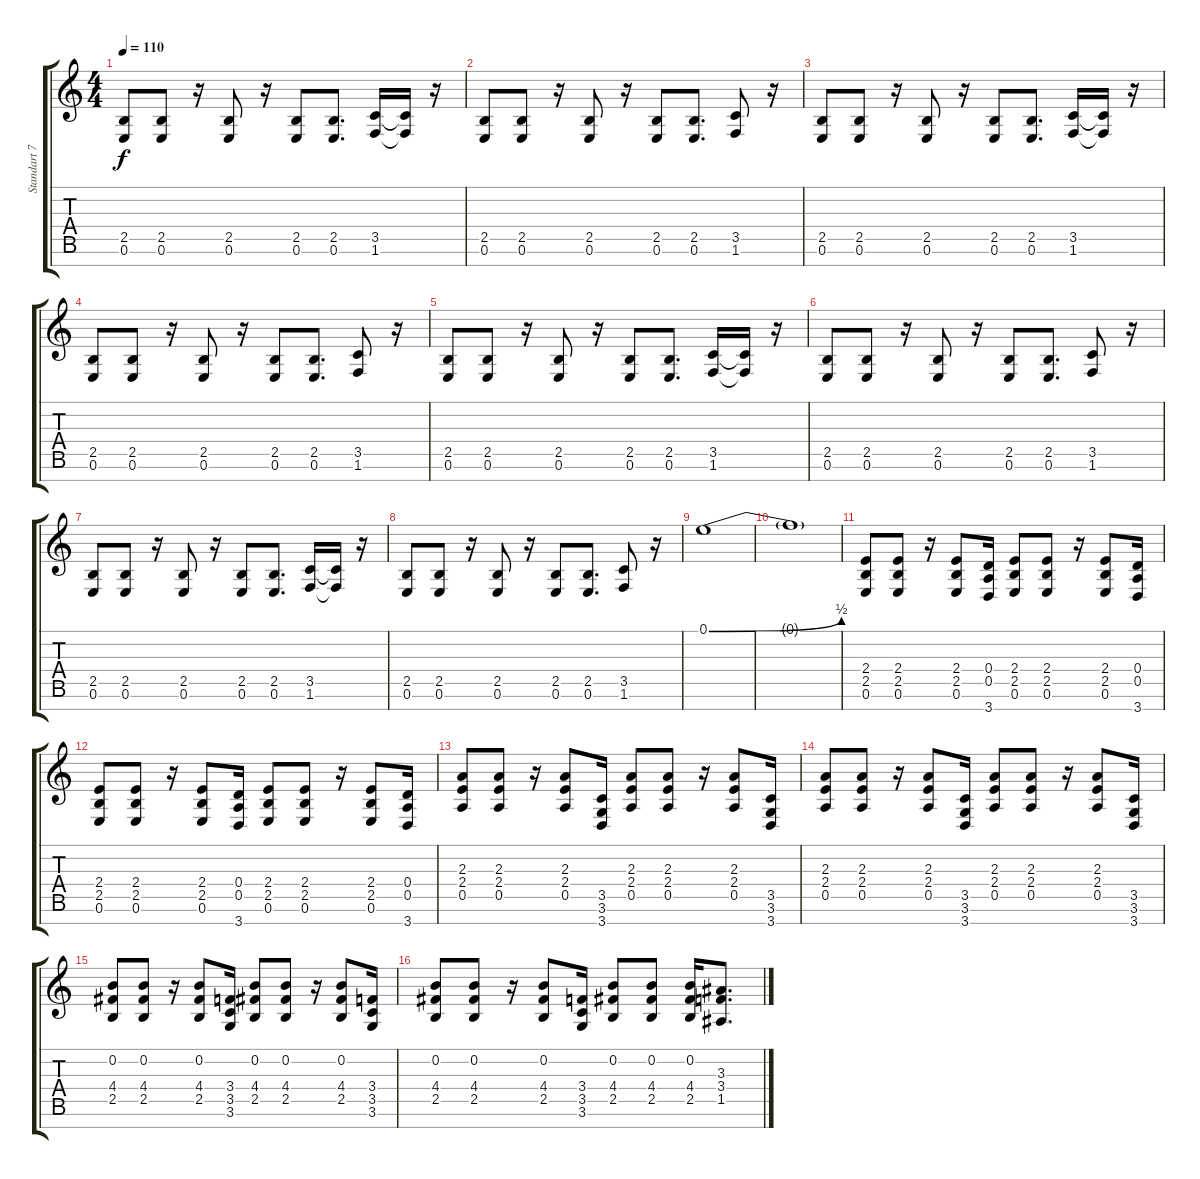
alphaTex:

\track ("Standart 7 Strings Electric Guitar" "Standart 7") {instrument distortionguitar}
\staff {score tabs}
\tuning (E4 B3 G3 D3 A2 E2 B1) {hide}
\ts (4 4)
\tempo 110
\clef g2
\ks c
(2.5 0.6).8{dy f} (2.5 0.6).8 r.16 (2.5 0.6).8 r.16 (2.5 0.6).8 (2.5 0.6).8{d} (3.5 1.6).16 (3.5{t} 1.6{t}).16 r.16 |
(2.5 0.6).8 (2.5 0.6).8 r.16 (2.5 0.6).8 r.16 (2.5 0.6).8 (2.5 0.6).8{d} (3.5 1.6).8 r.16 |
(2.5 0.6).8 (2.5 0.6).8 r.16 (2.5 0.6).8 r.16 (2.5 0.6).8 (2.5 0.6).8{d} (3.5 1.6).16 (3.5{t} 1.6{t}).16 r.16 |
(2.5 0.6).8 (2.5 0.6).8 r.16 (2.5 0.6).8 r.16 (2.5 0.6).8 (2.5 0.6).8{d} (3.5 1.6).8 r.16 |
(2.5 0.6).8 (2.5 0.6).8 r.16 (2.5 0.6).8 r.16 (2.5 0.6).8 (2.5 0.6).8{d} (3.5 1.6).16 (3.5{t} 1.6{t}).16 r.16 |
(2.5 0.6).8 (2.5 0.6).8 r.16 (2.5 0.6).8 r.16 (2.5 0.6).8 (2.5 0.6).8{d} (3.5 1.6).8 r.16 |
(2.5 0.6).8 (2.5 0.6).8 r.16 (2.5 0.6).8 r.16 (2.5 0.6).8 (2.5 0.6).8{d} (3.5 1.6).16 (3.5{t} 1.6{t}).16 r.16 |
(2.5 0.6).8 (2.5 0.6).8 r.16 (2.5 0.6).8 r.16 (2.5 0.6).8 (2.5 0.6).8{d} (3.5 1.6).8 r.16 |
0.1{be (bend 0 0 60 2)}.1{volume 8} |
0.1{t}.1 |
(2.4 2.5 0.6).8{volume 15 instrument distortionguitar} (2.4 2.5 0.6).8 r.16 (2.4 2.5 0.6).8 (0.4 0.5 3.7).16 (2.4 2.5 0.6).8 (2.4 2.5 0.6).8 r.16 (2.4 2.5 0.6).8 (0.4 0.5 3.7).16 |
(2.4 2.5 0.6).8 (2.4 2.5 0.6).8 r.16 (2.4 2.5 0.6).8 (0.4 0.5 3.7).16 (2.4 2.5 0.6).8 (2.4 2.5 0.6).8 r.16 (2.4 2.5 0.6).8 (0.4 0.5 3.7).16 |
(2.3 2.4 0.5).8 (2.3 2.4 0.5).8 r.16 (2.3 2.4 0.5).8 (3.5 3.6 3.7).16 (2.3 2.4 0.5).8 (2.3 2.4 0.5).8 r.16 (2.3 2.4 0.5).8 (3.5 3.6 3.7).16 |
(2.3 2.4 0.5).8 (2.3 2.4 0.5).8 r.16 (2.3 2.4 0.5).8 (3.5 3.6 3.7).16 (2.3 2.4 0.5).8 (2.3 2.4 0.5).8 r.16 (2.3 2.4 0.5).8 (3.5 3.6 3.7).16 |
(0.2 4.4 2.5).8 (0.2 4.4 2.5).8 r.16 (0.2 4.4 2.5).8 (3.4 3.5 3.6).16 (0.2 4.4 2.5).8 (0.2 4.4 2.5).8 r.16 (0.2 4.4 2.5).8 (3.4 3.5 3.6).16 |
(0.2 4.4 2.5).8 (0.2 4.4 2.5).8 r.16 (0.2 4.4 2.5).8 (3.4 3.5 3.6).16 (0.2 4.4 2.5).8 (0.2 4.4 2.5).8 (0.2 4.4 2.5).16 (3.3 3.4 1.5).8{d}
